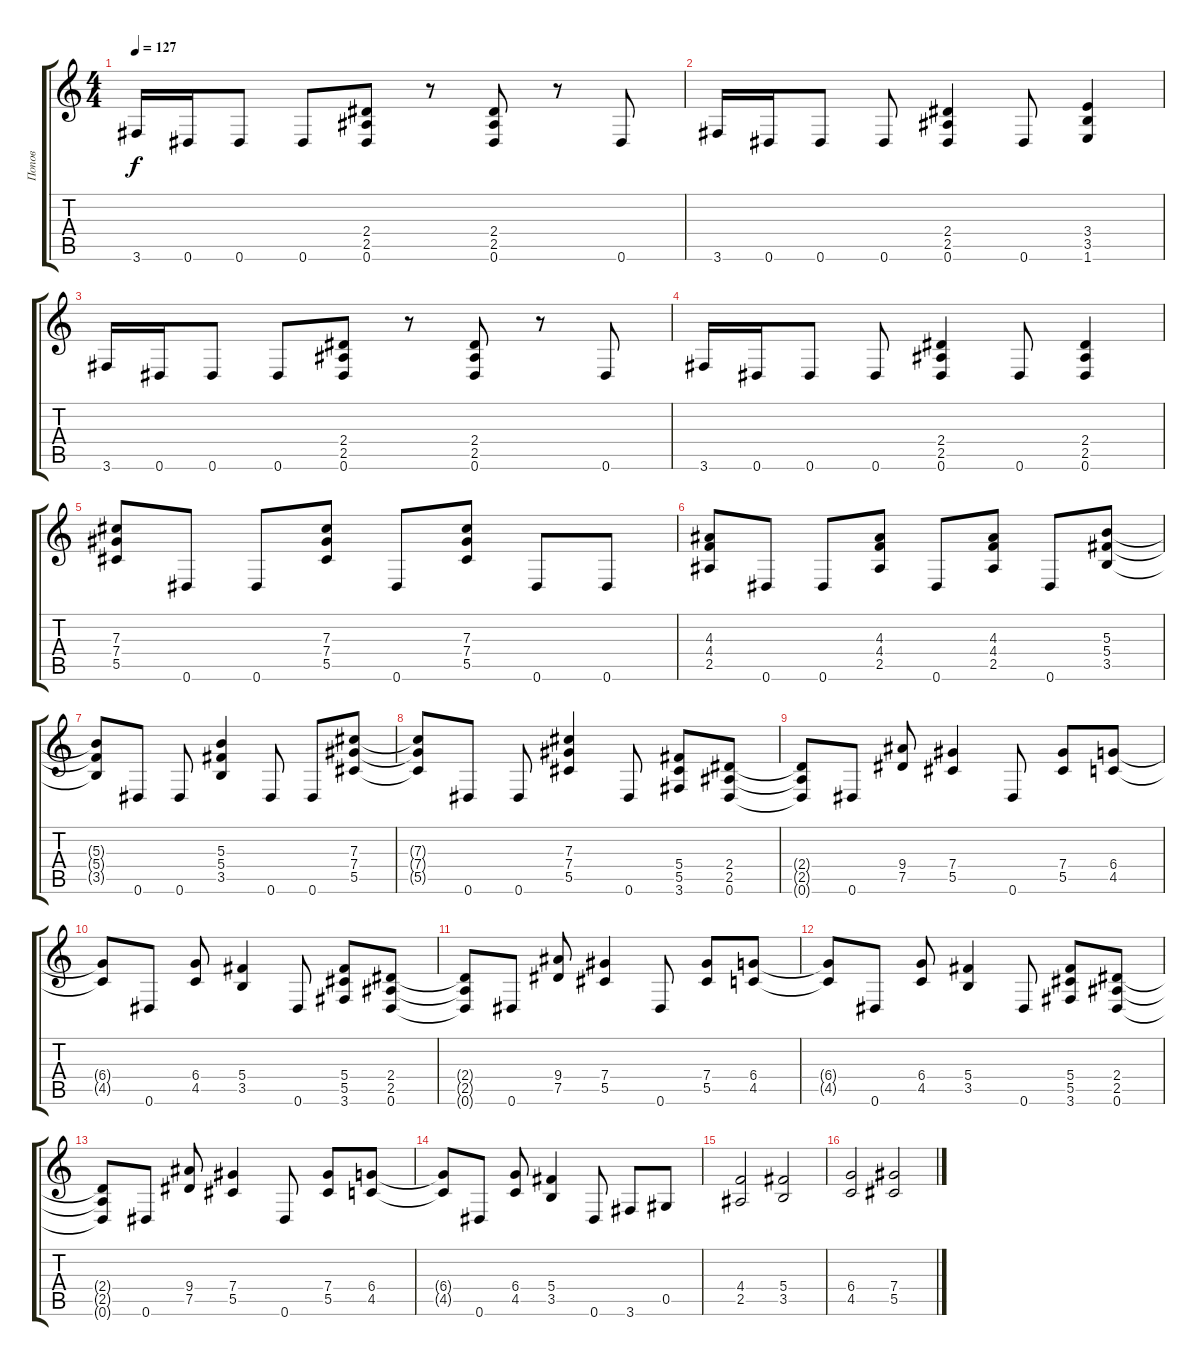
\track ("Попов" "Попов") {instrument overdrivenguitar}
\staff {score tabs}
\tuning (Eb4 Bb3 Gb3 Db3 Ab2 Eb2) {hide}
\ts (4 4)
\tempo 127
\clef g2
\ks c
3.6.16{dy f} 0.6.16 0.6.8 0.6.8 (2.4 2.5 0.6).8 r.8 (2.4 2.5 0.6).8 r.8 0.6.8 |
3.6.16 0.6.16 0.6.8 0.6.8 (2.4 2.5 0.6).4 0.6.8 (3.4 3.5 1.6).4 |
3.6.16 0.6.16 0.6.8 0.6.8 (2.4 2.5 0.6).8 r.8 (2.4 2.5 0.6).8 r.8 0.6.8 |
3.6.16 0.6.16 0.6.8 0.6.8 (2.4 2.5 0.6).4 0.6.8 (2.4 2.5 0.6).4 |
(7.3 7.4 5.5).8 0.6.8 0.6.8 (7.3 7.4 5.5).8 0.6.8 (7.3 7.4 5.5).8 0.6.8 0.6.8 |
(4.3 4.4 2.5).8 0.6.8 0.6.8 (4.3 4.4 2.5).8 0.6.8 (4.3 4.4 2.5).8 0.6.8 (5.3 5.4 3.5).8 |
(5.3{t} 5.4{t} 3.5{t}).8 0.6.8 0.6.8 (5.3 5.4 3.5).4 0.6.8 0.6.8 (7.3 7.4 5.5).8 |
(7.3{t} 7.4{t} 5.5{t}).8 0.6.8 0.6.8 (7.3 7.4 5.5).4 0.6.8 (5.4 5.5 3.6).8 (2.4 2.5 0.6).8 |
(2.4{t} 2.5{t} 0.6{t}).8 0.6.8 (9.4 7.5).8 (7.4 5.5).4 0.6.8 (7.4 5.5).8 (6.4 4.5).8 |
(6.4{t} 4.5{t}).8 0.6.8 (6.4 4.5).8 (5.4 3.5).4 0.6.8 (5.4 5.5 3.6).8 (2.4 2.5 0.6).8 |
(2.4{t} 2.5{t} 0.6{t}).8 0.6.8 (9.4 7.5).8 (7.4 5.5).4 0.6.8 (7.4 5.5).8 (6.4 4.5).8 |
(6.4{t} 4.5{t}).8 0.6.8 (6.4 4.5).8 (5.4 3.5).4 0.6.8 (5.4 5.5 3.6).8 (2.4 2.5 0.6).8 |
(2.4{t} 2.5{t} 0.6{t}).8 0.6.8 (9.4 7.5).8 (7.4 5.5).4 0.6.8 (7.4 5.5).8 (6.4 4.5).8 |
(6.4{t} 4.5{t}).8 0.6.8 (6.4 4.5).8 (5.4 3.5).4 0.6.8 3.6.8 0.5.8 |
(4.4 2.5).2 (5.4 3.5).2 |
(6.4 4.5).2 (7.4 5.5).2
